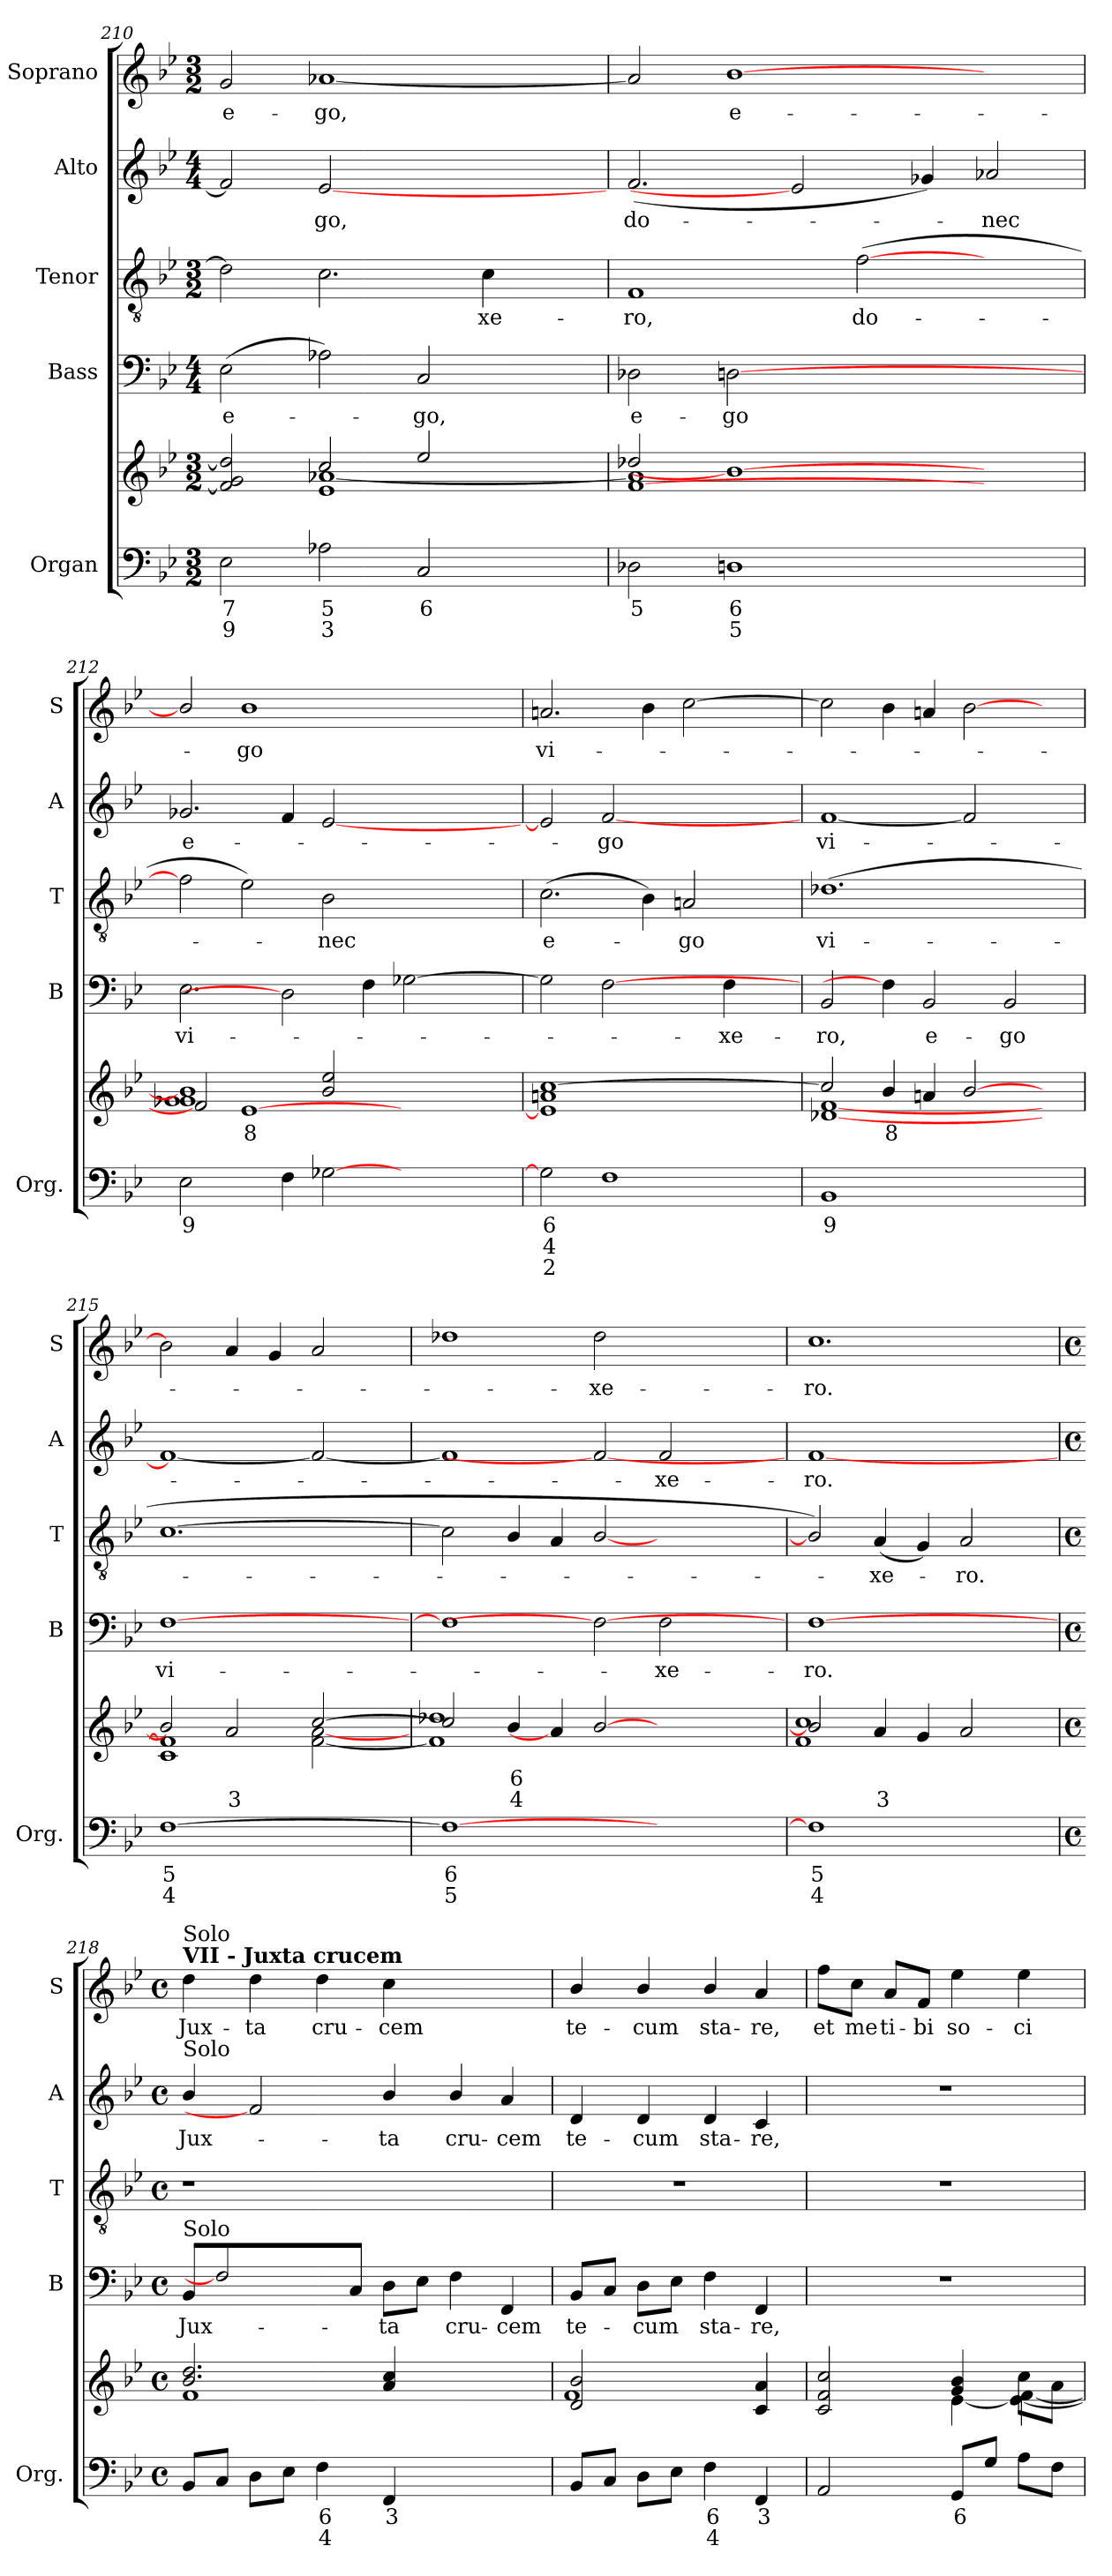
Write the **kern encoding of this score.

**kern	**text	**text	**text	**kern	**text	**text	**kern	**text	**kern	**text	**kern	**text	**kern	**text
*part5	*part5	*part5	*part5	*part5	*part5	*part5	*part4	*part4	*part3	*part3	*part2	*part2	*part1	*part1
*staff6	*staff6	*staff6	*staff6	*staff5	*staff5	*staff5	*staff4	*staff4	*staff3	*staff3	*staff2	*staff2	*staff1	*staff1
*I"Organ	*	*	*	*	*	*	*I"Bass	*	*I"Tenor	*	*I"Alto	*	*I"Soprano	*
*I'Org.	*	*	*	*	*	*	*I'B	*	*I'T	*	*I'A	*	*I'S	*
*clefF4	*	*	*	*clefG2	*	*	*clefF4	*	*clefGv2	*	*clefG2	*	*clefG2	*
*k[b-e-]	*	*	*	*k[b-e-]	*	*	*k[b-e-]	*	*k[b-e-]	*	*k[b-e-]	*	*k[b-e-]	*
*M3/2	*	*	*	*M3/2	*	*	*M4/4	*	*M3/2	*	*M4/4	*	*M3/2	*
=210	=210	=210	=210	=210	=210	=210	=210	=210	=210	=210	=210	=210	=210	=210
*	*	*	*	*^	*	*	*	*	*	*	*	*	*	*
*	*	*	*	*	*^	*	*	*	*	*	*	*	*	*	*
!	!	!	!	!	!	!	!	!	!	!LO:LY:b	!	!	!	!	!	!LO:LY:b
2E-	7	9	.	2f] 2g 2dd-]	2ryy	2ryy	.	.	(2E-\	e-	2d-\]	.	2f/]	.	2g/	e-
!	!	!	!	!	!	!	!	!	!	!	!	!	!	!LO:LY:b	!	!LO:LY:b
2A-X	5	3	.	2cc	[1a-X	1e-	.	.	2A-X\)	.	2.c\	.	[2e-	go,	[1a-X	-go,
!	!	!	!	!	!	!	!	!	!	!LO:LY:b	!	!	!	!	!	!
2C	6	.	.	2ee-	.	.	.	.	2C/	go,	.	.	2ryy	.	.	.
!	!	!	!	!	!	!	!	!	!	!	!	!LO:LY:b	!	!	!	!
.	.	.	.	.	.	.	.	.	.	.	4c\	xe-	.	.	.	.
=211	=211	=211	=211	=211	=211	=211	=211	=211	=211	=211	=211	=211	=211	=211	=211	=211
!	!	!	!	!	!LO:N:vis=1	!LO:N:vis=1	!	!	!	!LO:LY:b	!	!LO:LY:b	!	!LO:LY:b	!	!
2D-X	5	.	.	2dd-X	1.a-]	[1.f	.	.	2D-X\	e-	1F	-ro,	(2.f/	do-	2a-/]	.
!	!	!	!	!	!	!	!	!	!	!LO:LY:b	!	!	!	!	!	!LO:LY:b
1Dn	6	5	.	1b-_	.	.	.	.	[2Dn	-go	.	.	.	.	[>1b-	e-
.	.	.	.	.	.	.	.	.	.	.	.	.	2e-]	.	.	.
!	!	!	!	!	!	!	!	!	!	!	!	!LO:LY:b	!	!	!	!
.	.	.	.	.	.	.	.	.	1ryy	.	([2f\	do-	.	.	.	.
.	.	.	.	.	.	.	.	.	.	.	.	.	4g-X/)	.	.	.
!	!	!	!	!	!	!	!	!	!	!	!	!	!	!LO:LY:b	!	!
2ryy	.	.	.	2ryy	2ryy	2ryy	.	.	.	.	2ryy	.	2a-X/	nec	2ryy	.
!!LO:LB:g=z
=212	=212	=212	=212	=212	=212	=212	=212	=212	=212	=212	=212	=212	=212	=212	=212	=212
!LO:N:vis=2	!	!	!	!	!	!	!	!	!	!LO:LY:b	!	!	!	!LO:LY:b	!	!
2.E-	9	.	.	1g-X 1b-]	1g-	2f]	.	.	2.E-\	vi-	2f\]	.	2.g-X/	e-	2b-/]	.
!	!	!	!	!	!	!	!	!	!	!	!	!	!	!	!	!LO:LY:b
.	.	.	.	.	.	[1e-	8	.	.	.	2e-\)	.	.	.	1b-	-go
4F	.	.	.	.	.	.	.	.	2D]	.	.	.	4f/	.	.	.
!	!	!	!	!	!	!	!	!	!	!	!	!LO:LY:b	!	!	!	!
[2G-X	.	.	.	2b- 2ee-	2ryy	.	.	.	.	.	2B-\	nec	[2e-/	.	.	.
.	.	.	.	.	.	.	.	.	4F\	.	.	.	.	.	.	.
2ryy	.	.	.	2ryy	2ryy	2ryy	.	.	[2G-X\	.	2ryy	.	2ryy	.	2ryy	.
=213	=213	=213	=213	=213	=213	=213	=213	=213	=213	=213	=213	=213	=213	=213	=213	=213
!	!	!	!	!LO:N:vis=1	!LO:N:vis=1	!LO:N:vis=1	!	!	!	!	!	!LO:LY:b	!	!	!	!LO:LY:b
2G-]	6	4	2	[1.cc	1.anj	1.e-]	.	.	2G-\]	.	(2.c\	e-	2e-/]	.	2.an/	vi-
!	!	!	!	!	!	!	!	!	!	!	!	!	!	!LO:LY:b	!	!
1F	.	.	.	.	.	.	.	.	[2F\	.	.	.	[2f	go	.	.
.	.	.	.	.	.	.	.	.	.	.	4B-\)	.	.	.	4b-\	.
!	!	!	!	!	!	!	!	!	!	!	!	!LO:LY:b	!	!	!	!
.	.	.	.	.	.	.	.	.	4ryy	.	2An/	go	2ryy	.	[2cc\	.
!	!	!	!	!	!	!	!	!	!	!LO:LY:b	!	!	!	!	!	!
.	.	.	.	.	.	.	.	.	4F\	xe-	.	.	.	.	.	.
*	*	*	*	*	*v	*v	*	*	*	*	*	*	*	*	*	*
=214	=214	=214	=214	=214	=214	=214	=214	=214	=214	=214	=214	=214	=214	=214	=214
!LO:N:vis=1	!	!	!	!	!LO:N:vis=1	!	!	!	!LO:LY:b	!	!LO:LY:b	!	!LO:LY:b	!	!
1.BB-	9	.	.	2cc]	[1.d-X [1.f	.	.	2BB-/	-ro,	(1.d-X	vi-	[1f	vi-	2cc\]	.
.	.	.	.	4b-	.	8	.	4F\]	.	.	.	.	.	4b-\	.
!	!	!	!	!	!	!	!	!	!LO:LY:b	!	!	!	!	!	!
.	.	.	.	4anj	.	.	.	2BB-/	e-	.	.	.	.	4an/	.
.	.	.	.	[2b-	.	.	.	.	.	.	.	2f]	.	[2b-\	.
!	!	!	!	!	!	!	!	!	!LO:LY:b	!	!	!	!	!	!
.	.	.	.	.	.	.	.	2BB-/	-go	.	.	.	.	.	.
4ryy	.	.	.	4ryy	4ryy	.	.	.	.	4ryy	.	4ryy	.	4ryy	.
=215	=215	=215	=215	=215	=215	=215	=215	=215	=215	=215	=215	=215	=215	=215	=215
!LO:N:vis=1	!	!	!	!	!	!	!	!	!LO:LY:b	!	!	!	!	!	!
[1.F	5	4	.	2b-]	1c 1f]	.	.	[1F	vi-	[1.c	.	1f_	.	2b-\]	.
.	.	.	.	2a	.	.	3	.	.	.	.	.	.	4a/	.
.	.	.	.	.	.	.	.	.	.	.	.	.	.	4g/	.
.	.	.	.	[2cc	[2f [2a	.	.	2ryy	.	.	.	2f_	.	2a/	.
=216	=216	=216	=216	=216	=216	=216	=216	=216	=216	=216	=216	=216	=216	=216	=216
!LO:N:vis=1	!	!	!	!	!LO:N:vis=1	!	!	!	!	!	!	!	!	!	!
1.F_	6	5	.	2cc]	1.f] 1.dd-X	.	.	1F]	.	2c\]	.	1f]	.	1dd-X	.
.	.	.	.	4b-	.	6	4	.	.	4B-/	.	.	.	.	.
.	.	.	.	4a]	.	.	.	.	.	4A/	.	.	.	.	.
!	!	!	!	!	!	!	!	!	!	!	!	!	!	!	!LO:LY:b
.	.	.	.	[2b-	.	.	.	2F_	.	[2B-/	.	2f_	.	2dd-\	-xe-
!	!	!	!	!	!	!	!	!	!LO:LY:b	!	!	!	!LO:LY:b	!	!
2ryy	.	.	.	2ryy	2ryy	.	.	2F\	-xe-	2ryy	.	2f/	-xe-	2ryy	.
=217	=217	=217	=217	=217	=217	=217	=217	=217	=217	=217	=217	=217	=217	=217	=217
!LO:N:vis=1	!	!	!	!	!LO:N:vis=1	!	!	!	!LO:LY:b	!	!	!	!LO:LY:b	!	!LO:LY:b
1.F]	5	4	.	2b-]	1.f 1.cc	.	.	[1F	-ro.	2B-/])	.	[1f	-ro.	1.cc	-ro.
!	!	!	!	!	!	!	!	!	!	!	!LO:LY:b	!	!	!	!
.	.	.	.	4a	.	.	3	.	.	(4A/	-xe-	.	.	.	.
.	.	.	.	4g	.	.	.	.	.	4G/)	.	.	.	.	.
!	!	!	!	!	!	!	!	!	!	!	!LO:LY:b	!	!	!	!
.	.	.	.	2a	.	.	.	2ryy	.	2A/	ro.	2ryy	.	.	.
*	*	*	*	*v	*v	*	*	*	*	*	*	*	*	*	*
!!LO:PB:g=z
=218	=218	=218	=218	=218	=218	=218	=218	=218	=218	=218	=218	=218	=218	=218
*M4/4	*	*	*	*M4/4	*	*	*M4/4	*	*M4/4	*	*M4/4	*	*M4/4	*
*met(c)	*	*	*	*met(c)	*	*	*met(c)	*	*met(c)	*	*met(c)	*	*met(c)	*
!	!	!	!	!	!	!	!	!	!	!	!	!	!LO:TX:a:B:t=VII - Juxta crucem	!
!	!	!	!	!	!	!	!	!	!	!	!	!	!LO:TX:a:t=Solo	!
!	!	!	!	!	!	!	!	!	!	!	!LO:TX:a:t=Solo	!	!	!
!	!	!	!	!	!	!	!LO:TX:a:t=Solo	!	!	!	!	!	!	!
!	!	!	!	!LO:N:vis=2	!	!	!	!LO:LY:b	!	!	!	!LO:LY:b	!	!LO:LY:b
*	*	*	*	*^	*	*	*	*	*	*	*	*	*	*
*	*	*	*	*	*^	*	*	*	*	*	*	*	*	*	*
8BB-/L	.	.	.	2.b- 2.dd	1f	1ryy	.	.	8BB-/L	Jux-	1r	.	4b-/	Jux-	4dd\	Jux-
8C/J	.	.	.	.	.	.	.	.	2F]	.	.	.	.	.	.	.
!	!	!	!	!	!	!	!	!	!	!	!	!	!	!	!	!LO:LY:b
8D\L	.	.	.	.	.	.	.	.	.	.	.	.	2f]	.	4dd\	-ta
8E-\J	.	.	.	.	.	.	.	.	.	.	.	.	.	.	.	.
!	!	!	!	!	!	!	!	!	!	!	!	!	!	!	!	!LO:LY:b
4F	6	4	.	.	.	.	.	.	.	.	.	.	.	.	4dd\	cru-
.	.	.	.	.	.	.	.	.	8C/J	.	.	.	.	.	.	.
!	!	!	!	!	!	!	!	!	!	!LO:LY:b	!	!	!	!LO:LY:b	!	!LO:LY:b
4FF	3	.	.	4a 4cc	.	.	.	.	8D\L	ta	.	.	4b-/	-ta	4cc\	-cem
.	.	.	.	.	.	.	.	.	8E-\J	.	.	.	.	.	.	.
!	!	!	!	!	!	!	!	!	!	!LO:LY:b	!	!	!	!LO:LY:b	!	!
2ryy	.	.	.	2ryy	2ryy	2ryy	.	.	4F\	cru-	2ryy	.	4b-/	cru-	2ryy	.
!	!	!	!	!	!	!	!	!	!	!LO:LY:b	!	!	!	!LO:LY:b	!	!
.	.	.	.	.	.	.	.	.	4FF/	-cem	.	.	4a/	-cem	.	.
=219	=219	=219	=219	=219	=219	=219	=219	=219	=219	=219	=219	=219	=219	=219	=219	=219
!	!	!	!	!LO:N:vis=2	!	!	!	!	!	!LO:LY:b	!	!	!	!LO:LY:b	!	!LO:LY:b
8BB-/L	.	.	.	2.d 2.b-	1f	1ryy	.	.	8BB-/L	te-	1r	.	4d/	te-	4b-/	te-
8C/J	.	.	.	.	.	.	.	.	8C/J	.	.	.	.	.	.	.
!	!	!	!	!	!	!	!	!	!	!LO:LY:b	!	!	!	!LO:LY:b	!	!LO:LY:b
8D\L	.	.	.	.	.	.	.	.	8D\L	cum	.	.	4d/	-cum	4b-/	-cum
8E-\J	.	.	.	.	.	.	.	.	8E-\J	.	.	.	.	.	.	.
!	!	!	!	!	!	!	!	!	!	!LO:LY:b	!	!	!	!LO:LY:b	!	!LO:LY:b
4F	6	4	.	.	.	.	.	.	4F\	sta-	.	.	4d/	sta-	4b-/	sta-
!	!	!	!	!	!	!	!	!	!	!LO:LY:b	!	!	!	!LO:LY:b	!	!LO:LY:b
4FF	3	.	.	4c 4a	.	.	.	.	4FF/	-re,	.	.	4c/	-re,	4a/	-re,
=220	=220	=220	=220	=220	=220	=220	=220	=220	=220	=220	=220	=220	=220	=220	=220	=220
!	!	!	!	!	!	!	!	!	!	!	!	!	!	!	!	!LO:LY:b
2AA	.	.	.	2c 2f 2cc	2ryy	1ryy	.	.	1r	.	1r	.	1r	.	8ff\L	et
!	!	!	!	!	!	!	!	!	!	!	!	!	!	!	!	!LO:LY:b
.	.	.	.	.	.	.	.	.	.	.	.	.	.	.	8cc\J	me
!	!	!	!	!	!	!	!	!	!	!	!	!	!	!	!	!LO:LY:b
.	.	.	.	.	.	.	.	.	.	.	.	.	.	.	8a/L	ti-
!	!	!	!	!	!	!	!	!	!	!	!	!	!	!	!	!LO:LY:b
.	.	.	.	.	.	.	.	.	.	.	.	.	.	.	8f/J	-bi
!	!	!	!	!	!	!	!	!	!	!	!	!	!	!	!	!LO:LY:b
8GG/L	6	.	.	4g 4b-	[4e-	.	.	.	.	.	.	.	.	.	4ee-\	so-
8G/J	.	.	.	.	.	.	.	.	.	.	.	.	.	.	.	.
!	!	!	!	!	!	!	!	!	!	!	!	!	!	!	!	!LO:LY:b
8A\L	.	.	.	8cc\L	4e-_ [4f	.	.	.	.	.	.	.	.	.	4ee-\	-ci-
8F\J	.	.	.	8a\J	.	.	.	.	.	.	.	.	.	.	.	.
*	*	*	*	*v	*v	*v	*	*	*	*	*	*	*	*	*	*
=	=	=	=	=	=	=	=	=	=	=	=	=	=	=
*-	*-	*-	*-	*-	*-	*-	*-	*-	*-	*-	*-	*-	*-	*-
